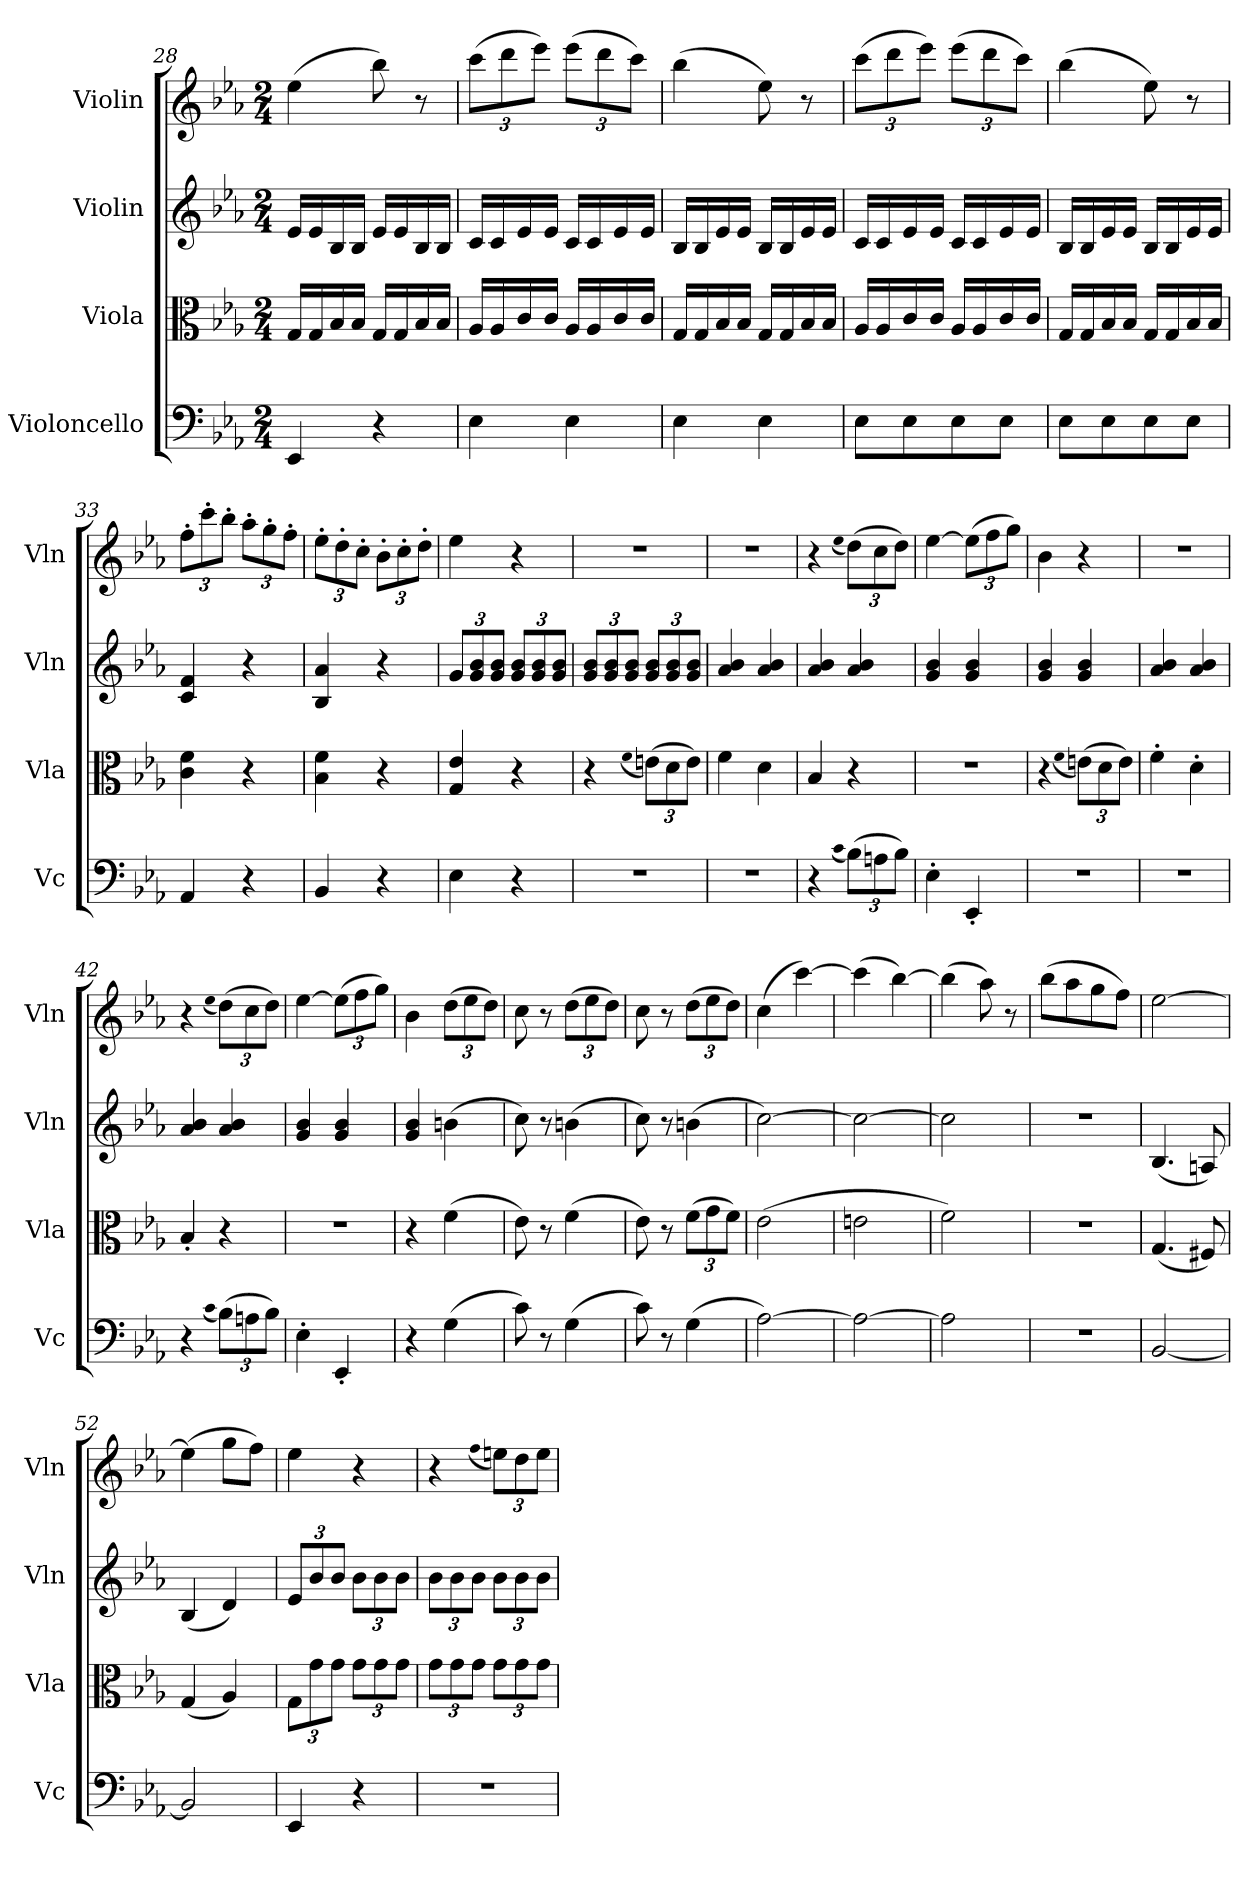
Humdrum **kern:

**kern	**kern	**kern	**kern
*part4	*part3	*part2	*part1
*staff4	*staff3	*staff2	*staff1
*I"Violoncello	*I"Viola	*I"Violin	*I"Violin
*I'Vc	*I'Vla	*I'Vln	*I'Vln
*clefF4	*clefC3	*clefG2	*clefG2
*k[b-e-a-]	*k[b-e-a-]	*k[b-e-a-]	*k[b-e-a-]
*M2/4	*M2/4	*M2/4	*M2/4
=28	=28	=28	=28
4EE-/	16G/LL	16e-/LL	(4ee-\
.	16G/	16e-/	.
.	16B-/	16B-/	.
.	16B-/JJ	16B-/JJ	.
4r	16G/LL	16e-/LL	8bb-\)
.	16G/	16e-/	.
.	16B-/	16B-/	8r
.	16B-/JJ	16B-/JJ	.
=29	=29	=29	=29
4E-\	16A-/LL	16c/LL	(12ccc\L
.	16A-/	16c/	.
.	.	.	12ddd\
.	16c/	16e-/	.
.	.	.	12eee-\J)
.	16c/JJ	16e-/JJ	.
4E-\	16A-/LL	16c/LL	(12eee-\L
.	16A-/	16c/	.
.	.	.	12ddd\
.	16c/	16e-/	.
.	.	.	12ccc\J)
.	16c/JJ	16e-/JJ	.
=30	=30	=30	=30
4E-\	16G/LL	16B-/LL	(4bb-\
.	16G/	16B-/	.
.	16B-/	16e-/	.
.	16B-/JJ	16e-/JJ	.
4E-\	16G/LL	16B-/LL	8ee-\)
.	16G/	16B-/	.
.	16B-/	16e-/	8r
.	16B-/JJ	16e-/JJ	.
=31	=31	=31	=31
8E-\L	16A-/LL	16c/LL	(12ccc\L
.	16A-/	16c/	.
.	.	.	12ddd\
8E-\	16c/	16e-/	.
.	.	.	12eee-\J)
.	16c/JJ	16e-/JJ	.
8E-\	16A-/LL	16c/LL	(12eee-\L
.	16A-/	16c/	.
.	.	.	12ddd\
8E-\J	16c/	16e-/	.
.	.	.	12ccc\J)
.	16c/JJ	16e-/JJ	.
=32	=32	=32	=32
8E-\L	16G/LL	16B-/LL	(4bb-\
.	16G/	16B-/	.
8E-\	16B-/	16e-/	.
.	16B-/JJ	16e-/JJ	.
8E-\	16G/LL	16B-/LL	8ee-\)
.	16G/	16B-/	.
8E-\J	16B-/	16e-/	8r
.	16B-/JJ	16e-/JJ	.
=33	=33	=33	=33
4AA-/	4c\ 4f\	4c/ 4f/	12ff'\L
.	.	.	12ccc'\
.	.	.	12bb-'\J
4r	4r	4r	12aa-'\L
.	.	.	12gg'\
.	.	.	12ff'\J
=34	=34	=34	=34
4BB-/	4B-\ 4f\	4B-/ 4a-/	12ee-'\L
.	.	.	12dd'\
.	.	.	12cc'\J
4r	4r	4r	12b-'\L
.	.	.	12cc'\
.	.	.	12dd'\J
=35	=35	=35	=35
4E-\	4G/ 4e-/	12g/L	4ee-\
.	.	12g/ 12b-/	.
.	.	12g/ 12b-/J	.
4r	4r	12g/ 12b-/L	4r
.	.	12g/ 12b-/	.
.	.	12g/ 12b-/J	.
=36	=36	=36	=36
2r	4r	12g/ 12b-/L	2r
.	.	12g/ 12b-/	.
.	.	12g/ 12b-/J	.
.	(qf	.	.
.	(12en\L)	12g/ 12b-/L	.
.	12d\	12g/ 12b-/	.
.	12e\J)	12g/ 12b-/J	.
=37	=37	=37	=37
2r	4f\	4a-/ 4b-/	2r
.	4d\	4a-/ 4b-/	.
=38	=38	=38	=38
4r	4B-/	4a-/ 4b-/	4r
(qc	.	.	(qee-
(12B-\L)	4r	4a-/ 4b-/	(12dd\L)
12An\	.	.	12cc\
12B-\J)	.	.	12dd\J)
=39	=39	=39	=39
4E-'\	2r	4g/ 4b-/	[4ee-\
4EE-'/	.	4g/ 4b-/	(12ee-\L]
.	.	.	12ff\
.	.	.	12gg\J)
=40	=40	=40	=40
2r	4r	4g/ 4b-/	4b-\
.	(qf	.	.
.	(12en\L)	4g/ 4b-/	4r
.	12d\	.	.
.	12e\J)	.	.
=41	=41	=41	=41
2r	4f'\	4a-/ 4b-/	2r
.	4d'\	4a-/ 4b-/	.
=42	=42	=42	=42
4r	4B-'/	4a-/ 4b-/	4r
(qc	.	.	(qee-
(12B-\L)	4r	4a-/ 4b-/	(12dd\L)
12An\	.	.	12cc\
12B-\J)	.	.	12dd\J)
=43	=43	=43	=43
4E-'\	2r	4g/ 4b-/	[4ee-\
4EE-'/	.	4g/ 4b-/	(12ee-\L]
.	.	.	12ff\
.	.	.	12gg\J)
=44	=44	=44	=44
4r	4r	4g/ 4b-/	4b-\
(4G\	(4f\	(4bn\	(12dd\L
.	.	.	12ee-\
.	.	.	12dd\J)
=45	=45	=45	=45
8c\)	8e-\)	8cc\)	8cc\
8r	8r	8r	8r
(4G\	(4f\	(4bn\	(12dd\L
.	.	.	12ee-\
.	.	.	12dd\J)
=46	=46	=46	=46
8c\)	8e-\)	8cc\)	8cc\
8r	8r	8r	8r
(4G\	(12f\L	(4bn\	(12dd\L
.	12g\	.	12ee-\
.	12f\J)	.	12dd\J)
=47	=47	=47	=47
[2A-\)	(2e-\	[2cc\)	(4cc\
.	.	.	[4ccc\)
=48	=48	=48	=48
2A-\_	2en\	2cc\_	(4ccc\]
.	.	.	[4bb-\)
=49	=49	=49	=49
2A-\]	2f\)	2cc\]	(4bb-\]
.	.	.	8aa-\)
.	.	.	8r
=50	=50	=50	=50
2r	2r	2r	(8bb-\L
.	.	.	8aa-\
.	.	.	8gg\
.	.	.	8ff\J)
=51	=51	=51	=51
[2BB-/	(4.G/	(4.B-/	[2ee-\
.	8F#X/)	8An/)	.
=52	=52	=52	=52
2BB-/]	(4G/	(4B-/	(4ee-\]
.	4A-/)	4d/)	8gg\L
.	.	.	8ff\J)
=53	=53	=53	=53
4EE-/	12G\L	12e-/L	4ee-\
.	12g\	12b-/	.
.	12g\J	12b-/J	.
4r	12g\L	12b-\L	4r
.	12g\	12b-\	.
.	12g\J	12b-\J	.
=54	=54	=54	=54
2r	12g\L	12b-\L	4r
.	12g\	12b-\	.
.	12g\J	12b-\J	.
.	.	.	(qff
.	12g\L	12b-\L	12een\L)
.	12g\	12b-\	12dd\
.	12g\J	12b-\J	12ee\J
=	=	=	=
*-	*-	*-	*-
